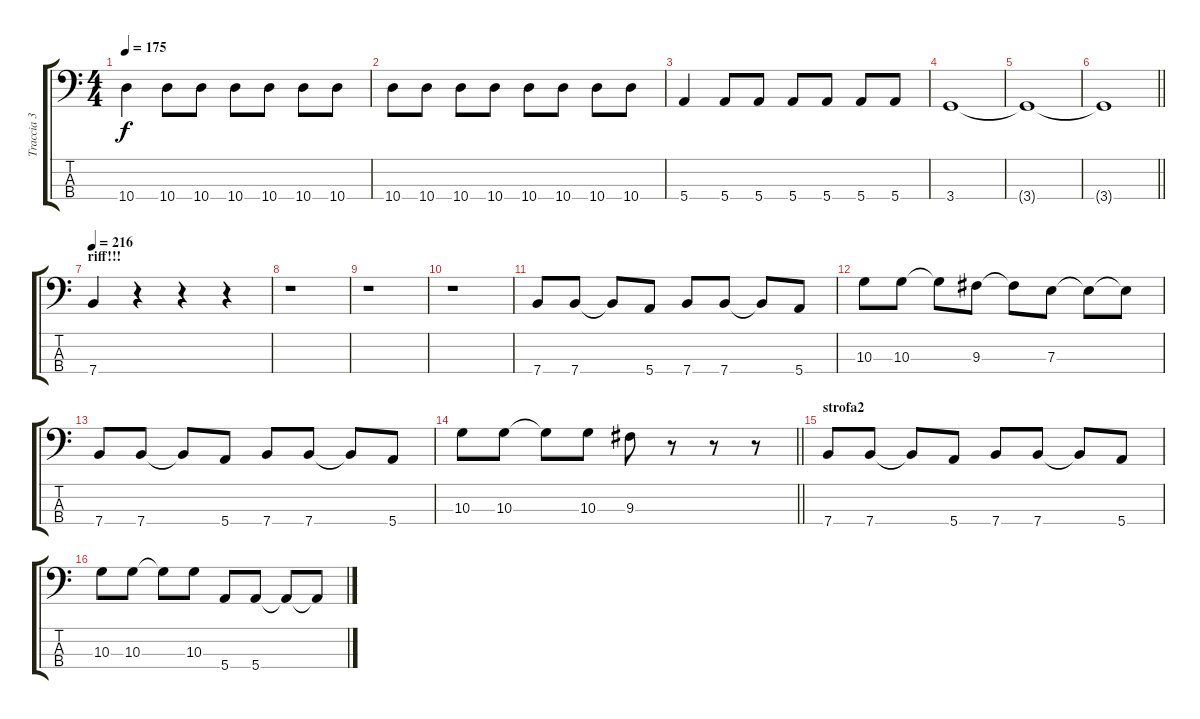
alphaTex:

\track ("Traccia 3" "Traccia 3") {instrument electricbasspick}
\staff {score tabs}
\tuning (G2 D2 A1 E1) {hide}
\ts (4 4)
\tempo 175
\clef f4
\ks c
10.4.4{dy f} 10.4.8 10.4.8 10.4.8 10.4.8 10.4.8 10.4.8 |
10.4.8 10.4.8 10.4.8 10.4.8 10.4.8 10.4.8 10.4.8 10.4.8 |
5.4.4 5.4.8 5.4.8 5.4.8 5.4.8 5.4.8 5.4.8 |
3.4.1 |
3.4{t}.1 |
\barLineRight lightlight
3.4{t}.1 |
\section ("" "riff!!!")
\tempo 216
7.4.4 r.4 r.4 r.4 |
r.1 |
r.1 |
r.1 |
7.4.8 7.4.8 7.4{t}.8 5.4.8 7.4.8 7.4.8 7.4{t}.8 5.4.8 |
10.3.8 10.3.8 10.3{t}.8 9.3.8 9.3{t}.8 7.3.8 7.3{t}.8 7.3{t}.8 |
7.4.8 7.4.8 7.4{t}.8 5.4.8 7.4.8 7.4.8 7.4{t}.8 5.4.8 |
\barLineRight lightlight
10.3.8 10.3.8 10.3{t}.8 10.3.8 9.3.8 r.8 r.8 r.8 |
\section ("" "strofa2")
7.4.8 7.4.8 7.4{t}.8 5.4.8 7.4.8 7.4.8 7.4{t}.8 5.4.8 |
10.3.8 10.3.8 10.3{t}.8 10.3.8 5.4.8 5.4.8 5.4{t}.8 5.4{t}.8
